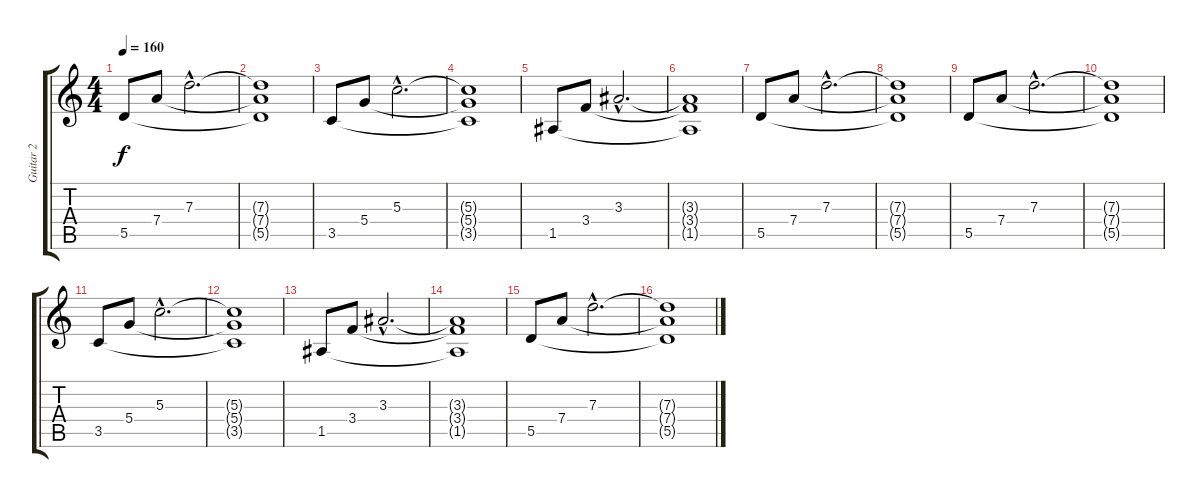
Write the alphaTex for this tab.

\track ("Guitar 2" "Guitar 2") {instrument distortionguitar}
\staff {score tabs}
\tuning (E4 B3 G3 D3 A2 E2) {hide}
\ts (4 4)
\tempo 160
\clef g2
\ks c
5.5.8{dy f} 7.4.8 7.3{hac}.2{d} |
(7.3{t} 7.4{t} 5.5{t}).1 |
3.5.8 5.4.8 5.3{hac}.2{d} |
(5.3{t} 5.4{t} 3.5{t}).1 |
1.5.8 3.4.8 3.3{hac}.2{d} |
(3.3{t} 3.4{t} 1.5{t}).1 |
5.5.8 7.4.8 7.3{hac}.2{d} |
(7.3{t} 7.4{t} 5.5{t}).1 |
5.5.8 7.4.8 7.3{hac}.2{d} |
(7.3{t} 7.4{t} 5.5{t}).1 |
3.5.8 5.4.8 5.3{hac}.2{d} |
(5.3{t} 5.4{t} 3.5{t}).1 |
1.5.8 3.4.8 3.3{hac}.2{d} |
(3.3{t} 3.4{t} 1.5{t}).1 |
5.5.8 7.4.8 7.3{hac}.2{d} |
(7.3{t} 7.4{t} 5.5{t}).1
